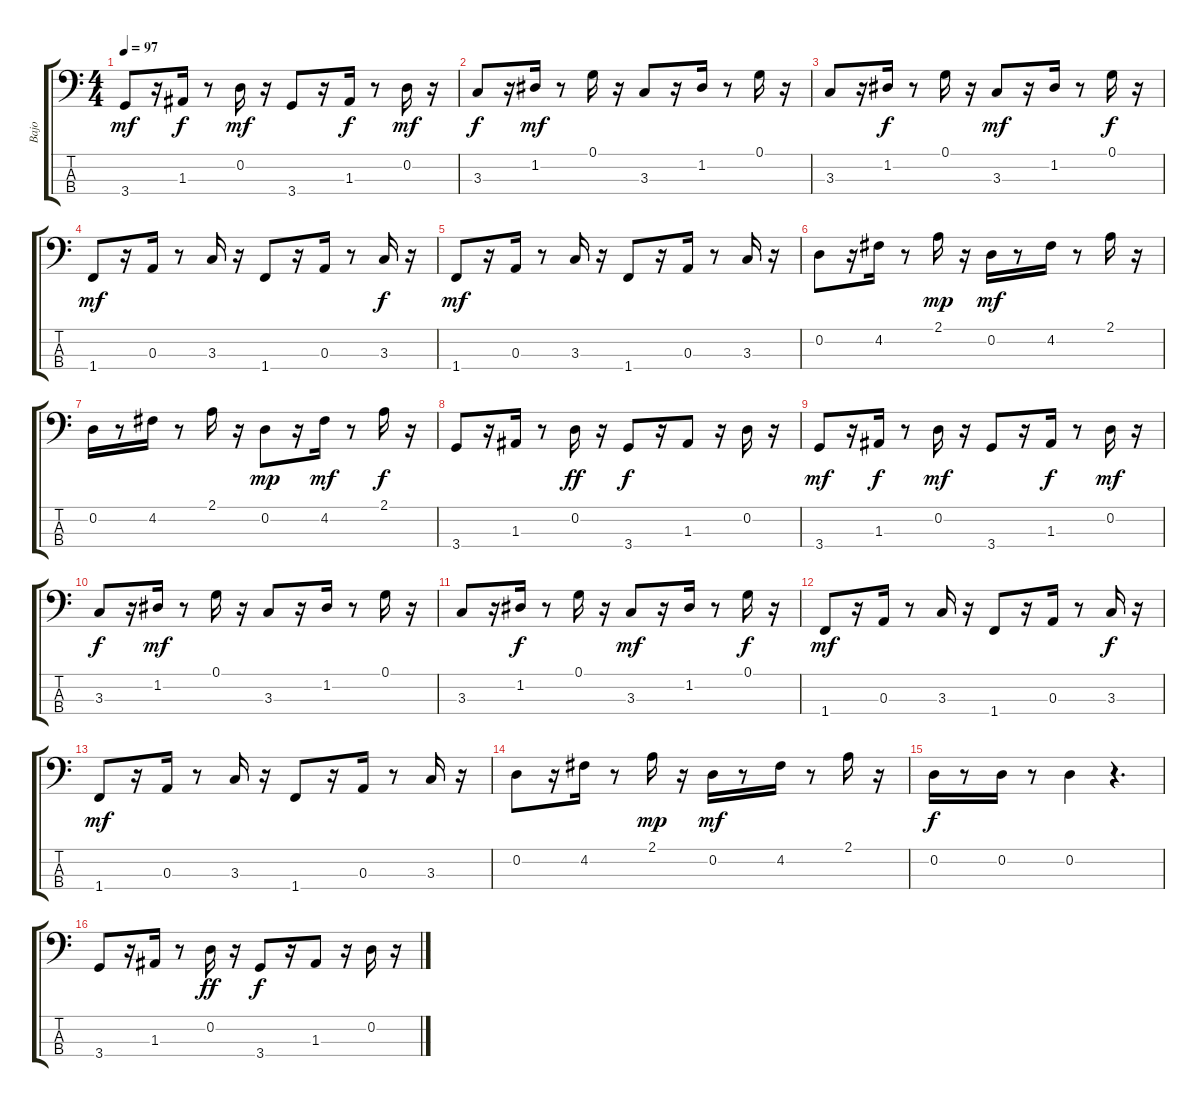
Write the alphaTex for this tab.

\track ("Bajo" "Bajo") {instrument electricbassfinger}
\staff {score tabs}
\tuning (G2 D2 A1 E1) {hide}
\ts (4 4)
\tempo 97
\clef f4
\ks c
3.4.8{dy mf} r.16 1.3.16{dy f} r.8 0.2.16{dy mf} r.16 3.4.8 r.16 1.3.16{dy f} r.8 0.2.16{dy mf} r.16 |
3.3.8{dy f} r.16 1.2.16{dy mf} r.8 0.1.16 r.16 3.3.8 r.16 1.2.16 r.8 0.1.16 r.16 |
3.3.8 r.16 1.2.16{dy f} r.8 0.1.16 r.16 3.3.8{dy mf} r.16 1.2.16 r.8 0.1.16{dy f} r.16 |
1.4.8{dy mf} r.16 0.3.16 r.8 3.3.16 r.16 1.4.8 r.16 0.3.16 r.8 3.3.16{dy f} r.16 |
1.4.8{dy mf} r.16 0.3.16 r.8 3.3.16 r.16 1.4.8 r.16 0.3.16 r.8 3.3.16 r.16 |
0.2.8 r.16 4.2.16 r.8 2.1.16{dy mp} r.16 0.2.16{dy mf} r.8 4.2.16 r.8 2.1.16 r.16 |
0.2.16 r.8 4.2.16 r.8 2.1.16 r.16 0.2.8{dy mp} r.16 4.2.16{dy mf} r.8 2.1.16{dy f} r.16 |
3.4.8 r.16 1.3.16 r.8 0.2.16{dy ff} r.16 3.4.8{dy f} r.16 1.3.8 r.16 0.2.16 r.16 |
3.4.8{dy mf} r.16 1.3.16{dy f} r.8 0.2.16{dy mf} r.16 3.4.8 r.16 1.3.16{dy f} r.8 0.2.16{dy mf} r.16 |
3.3.8{dy f} r.16 1.2.16{dy mf} r.8 0.1.16 r.16 3.3.8 r.16 1.2.16 r.8 0.1.16 r.16 |
3.3.8 r.16 1.2.16{dy f} r.8 0.1.16 r.16 3.3.8{dy mf} r.16 1.2.16 r.8 0.1.16{dy f} r.16 |
1.4.8{dy mf} r.16 0.3.16 r.8 3.3.16 r.16 1.4.8 r.16 0.3.16 r.8 3.3.16{dy f} r.16 |
1.4.8{dy mf} r.16 0.3.16 r.8 3.3.16 r.16 1.4.8 r.16 0.3.16 r.8 3.3.16 r.16 |
0.2.8 r.16 4.2.16 r.8 2.1.16{dy mp} r.16 0.2.16{dy mf} r.8 4.2.16 r.8 2.1.16 r.16 |
0.2.16{dy f} r.8 0.2.16 r.8 0.2.4 r.4{d} |
3.4.8 r.16 1.3.16 r.8 0.2.16{dy ff} r.16 3.4.8{dy f} r.16 1.3.8 r.16 0.2.16 r.16
